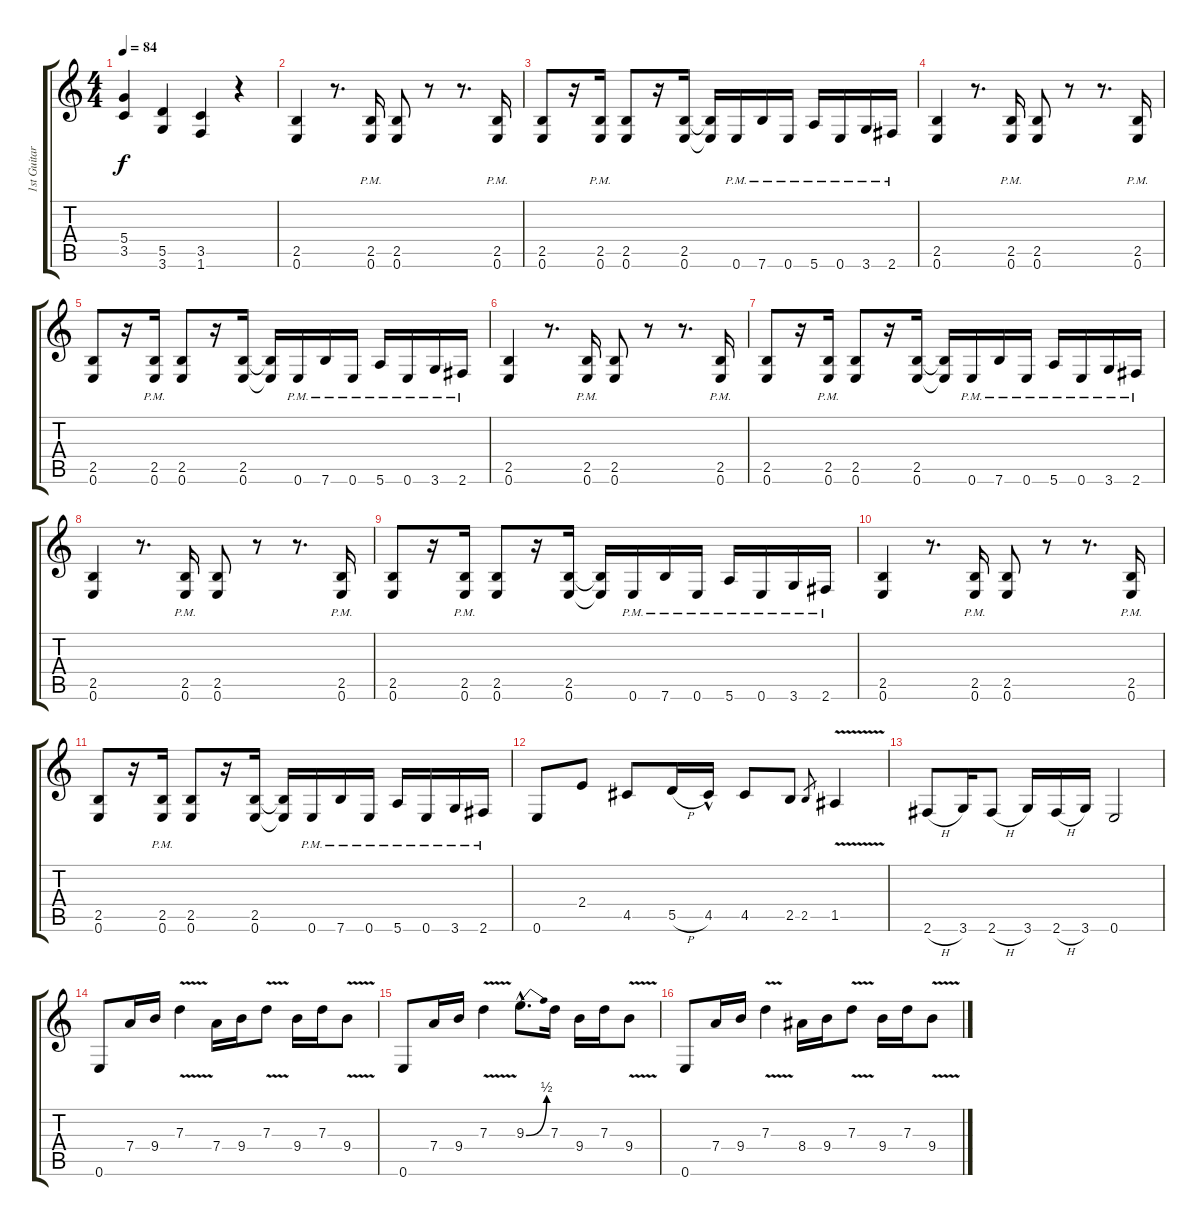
\track ("1st Guitar" "1st Guitar") {instrument distortionguitar}
\staff {score tabs}
\tuning (E4 B3 G3 D3 A2 E2) {hide}
\ts (4 4)
\tempo 84
\clef g2
\ks c
(5.4 3.5).4{dy f} (5.5 3.6).4 (3.5 1.6).4 r.4 |
(2.5 0.6).4 r.8{d} (2.5{pm} 0.6{pm}).16 (2.5 0.6).8 r.8 r.8{d} (2.5{pm} 0.6{pm}).16 |
(2.5 0.6).8 r.16 (2.5{pm} 0.6{pm}).16 (2.5 0.6).8 r.16 (2.5 0.6).16 (2.5{t} 0.6{t}).16 0.6{pm}.16 7.6{pm}.16 0.6{pm}.16 5.6{pm}.16 0.6{pm}.16 3.6{pm}.16 2.6{pm}.16 |
(2.5 0.6).4 r.8{d} (2.5{pm} 0.6{pm}).16 (2.5 0.6).8 r.8 r.8{d} (2.5{pm} 0.6{pm}).16 |
(2.5 0.6).8 r.16 (2.5{pm} 0.6{pm}).16 (2.5 0.6).8 r.16 (2.5 0.6).16 (2.5{t} 0.6{t}).16 0.6{pm}.16 7.6{pm}.16 0.6{pm}.16 5.6{pm}.16 0.6{pm}.16 3.6{pm}.16 2.6{pm}.16 |
(2.5 0.6).4 r.8{d} (2.5{pm} 0.6{pm}).16 (2.5 0.6).8 r.8 r.8{d} (2.5{pm} 0.6{pm}).16 |
(2.5 0.6).8 r.16 (2.5{pm} 0.6{pm}).16 (2.5 0.6).8 r.16 (2.5 0.6).16 (2.5{t} 0.6{t}).16 0.6{pm}.16 7.6{pm}.16 0.6{pm}.16 5.6{pm}.16 0.6{pm}.16 3.6{pm}.16 2.6{pm}.16 |
(2.5 0.6).4 r.8{d} (2.5{pm} 0.6{pm}).16 (2.5 0.6).8 r.8 r.8{d} (2.5{pm} 0.6{pm}).16 |
(2.5 0.6).8 r.16 (2.5{pm} 0.6{pm}).16 (2.5 0.6).8 r.16 (2.5 0.6).16 (2.5{t} 0.6{t}).16 0.6{pm}.16 7.6{pm}.16 0.6{pm}.16 5.6{pm}.16 0.6{pm}.16 3.6{pm}.16 2.6{pm}.16 |
(2.5 0.6).4 r.8{d} (2.5{pm} 0.6{pm}).16 (2.5 0.6).8 r.8 r.8{d} (2.5{pm} 0.6{pm}).16 |
(2.5 0.6).8 r.16 (2.5{pm} 0.6{pm}).16 (2.5 0.6).8 r.16 (2.5 0.6).16 (2.5{t} 0.6{t}).16 0.6{pm}.16 7.6{pm}.16 0.6{pm}.16 5.6{pm}.16 0.6{pm}.16 3.6{pm}.16 2.6{pm}.16 |
0.6.8 2.4.8 4.5.8 5.5{h}.16 4.5{hac}.16 4.5.8 2.5.8 2.5.8{gr} 1.5{v}.4 |
2.6{h}.8 3.6.16 2.6{h}.8 3.6.16 2.6{h}.16 3.6.16 0.6.2 |
0.6.8 7.4.16 9.4.16 7.3{v}.4 7.4.16 9.4.16 7.3{v}.8 9.4.16 7.3.16 9.4{v}.8 |
0.6.8 7.4.16 9.4.16 7.3{v}.4 9.3{be (bend 0 0 60 2) hac}.8{d} 7.3.16 9.4.16 7.3.16 9.4{v}.8 |
0.6.8 7.4.16 9.4.16 7.3{v}.4 8.4.16 9.4.16 7.3{v}.8 9.4.16 7.3.16 9.4{v}.8
